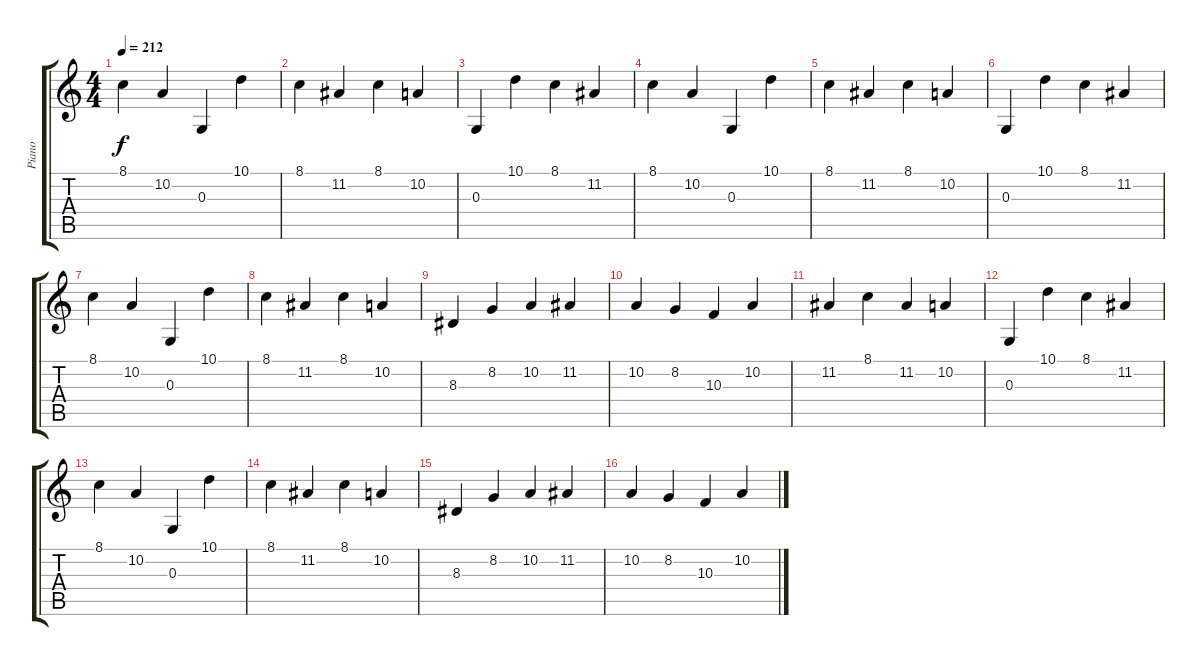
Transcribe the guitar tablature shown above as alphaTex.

\track ("Piano" "Piano") {instrument brightacousticpiano}
\staff {score tabs}
\tuning (E4 B3 G3 D3 A2 E2) {hide}
\ts (4 4)
\tempo 212
\clef g2
\ks c
8.1.4{dy f} 10.2.4 0.3.4 10.1.4 |
8.1.4 11.2.4 8.1.4 10.2.4 |
0.3.4 10.1.4 8.1.4 11.2.4 |
8.1.4 10.2.4 0.3.4 10.1.4 |
8.1.4 11.2.4 8.1.4 10.2.4 |
0.3.4 10.1.4 8.1.4 11.2.4 |
8.1.4 10.2.4 0.3.4 10.1.4 |
8.1.4 11.2.4 8.1.4 10.2.4 |
8.3.4 8.2.4 10.2.4 11.2.4 |
10.2.4 8.2.4 10.3.4 10.2.4 |
11.2.4 8.1.4 11.2.4 10.2.4 |
0.3.4 10.1.4 8.1.4 11.2.4 |
8.1.4 10.2.4 0.3.4 10.1.4 |
8.1.4 11.2.4 8.1.4 10.2.4 |
8.3.4 8.2.4 10.2.4 11.2.4 |
10.2.4 8.2.4 10.3.4 10.2.4
